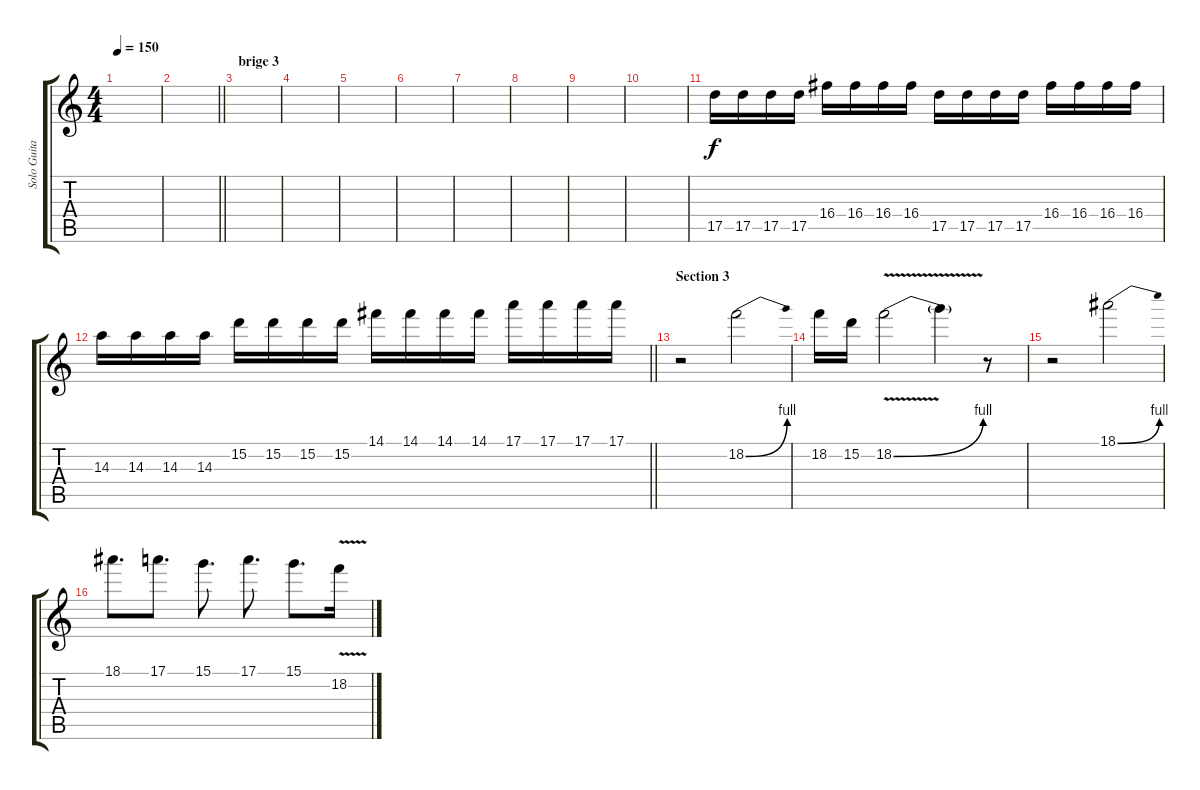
\track ("Solo Guitar" "Solo Guita") {instrument overdrivenguitar}
\staff {score tabs}
\tuning (E4 B3 G3 D3 A2 E2) {hide}
\ts (4 4)
\tempo 150
\clef g2
\ks c
|
\barLineRight lightlight
|
\section ("" "brige 3")
|
|
|
|
|
|
|
|
17.5.16 17.5.16 17.5.16 17.5.16 16.4.16 16.4.16 16.4.16 16.4.16 17.5.16 17.5.16 17.5.16 17.5.16 16.4.16 16.4.16 16.4.16 16.4.16 |
\barLineRight lightlight
14.3.16 14.3.16 14.3.16 14.3.16 15.2.16 15.2.16 15.2.16 15.2.16 14.1.16 14.1.16 14.1.16 14.1.16 17.1.16 17.1.16 17.1.16 17.1.16 |
\section ("" "Section 3")
r.2 18.2{be (bend 0 0 60 4)}.2 |
18.2.16 15.2.16 18.2{be (bend 0 0 60 4) v}.2 18.2{t}.4 r.8 |
r.2 18.1{be (bend 0 0 60 4)}.2 |
18.1.8{d} 17.1.8{d} 15.1.8{d} 17.1.8{d} 15.1.8{d} 18.2{v}.16
